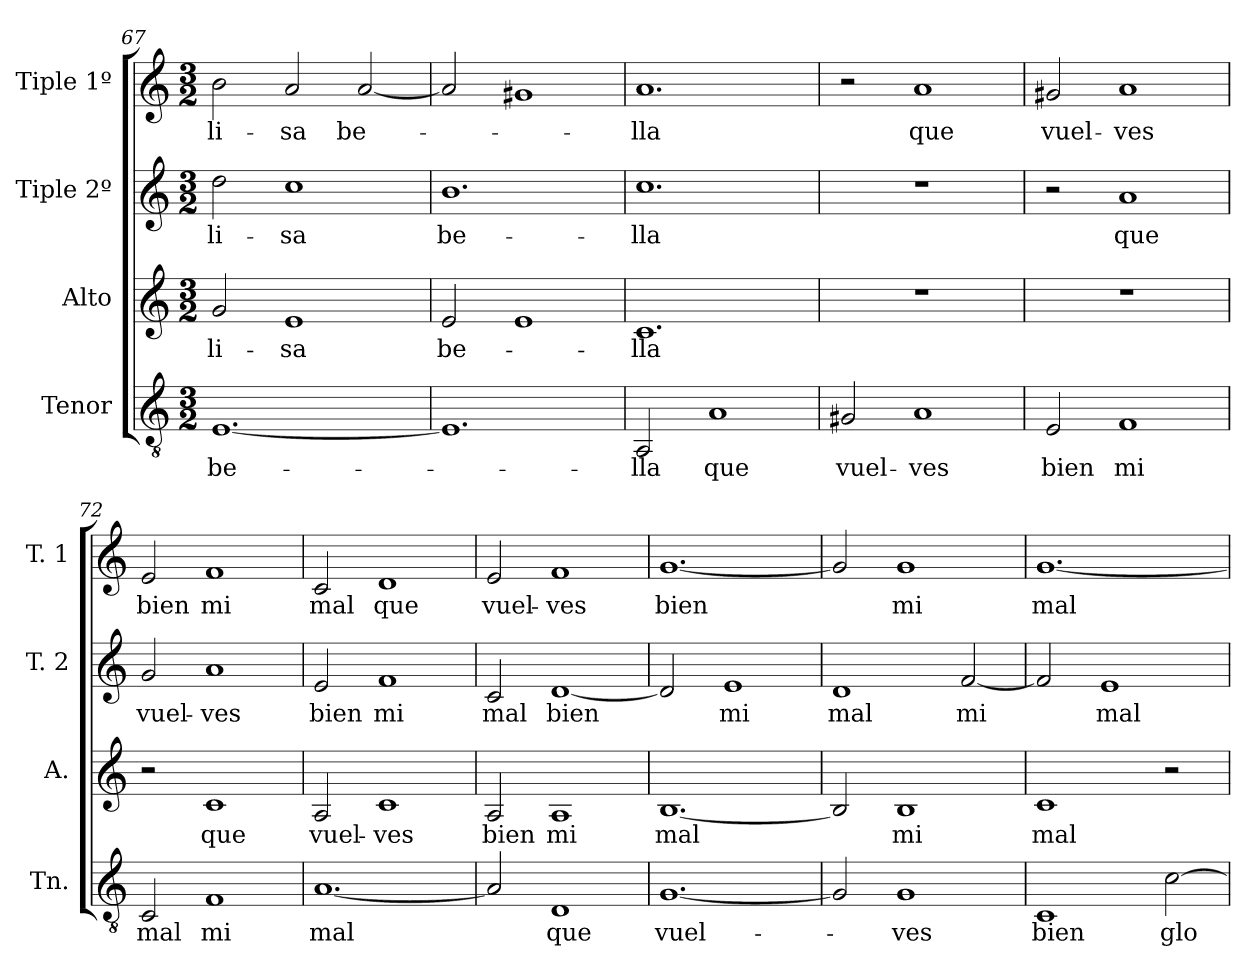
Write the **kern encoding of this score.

**kern	**text	**kern	**text	**kern	**text	**kern	**text
*part4	*part4	*part3	*part3	*part2	*part2	*part1	*part1
*staff4	*staff4	*staff3	*staff3	*staff2	*staff2	*staff1	*staff1
*I"Tenor	*	*I"Alto	*	*I"Tiple 2º	*	*I"Tiple 1º	*
*I'Tn.	*	*I'A.	*	*I'T. 2	*	*I'T. 1	*
*clefGv2	*	*clefG2	*	*clefG2	*	*clefG2	*
*M3/2	*	*M3/2	*	*M3/2	*	*M3/2	*
=67	=67	=67	=67	=67	=67	=67	=67
[1.E	be-	2g	-li-	2dd	-li-	2b	-li-
.	.	1e	-sa	1cc	-sa	2a	-sa
.	.	.	.	.	.	[2a	be-
=68	=68	=68	=68	=68	=68	=68	=68
1.E]	.	2e	be-	1.b	be-	2a]	.
.	.	1e	.	.	.	1g#X	.
=69	=69	=69	=69	=69	=69	=69	=69
2AA	-lla	1.c	-lla	1.cc	-lla	1.a	-lla
1A	que	.	.	.	.	.	.
=70	=70	=70	=70	=70	=70	=70	=70
2G#X	vuel-	1.r	.	1.r	.	2r	.
1A	-ves	.	.	.	.	1a	que
=71	=71	=71	=71	=71	=71	=71	=71
2E	bien	1.r	.	2r	.	2g#X	vuel-
1F	mi	.	.	1a	que	1a	-ves
=72	=72	=72	=72	=72	=72	=72	=72
2C	mal	2r	.	2g	vuel-	2e	bien
1F	mi	1c	que	1a	-ves	1f	mi
=73	=73	=73	=73	=73	=73	=73	=73
[1.A	mal	2A	vuel-	2e	bien	2c	mal
.	.	1c	-ves	1f	mi	1d	que
=74	=74	=74	=74	=74	=74	=74	=74
2A]	.	2A	bien	2c	mal	2e	vuel-
1D	que	1A	mi	[1d	bien	1f	-ves
=75	=75	=75	=75	=75	=75	=75	=75
[1.G	vuel-	[1.B	mal	2d]	.	[1.g	bien
.	.	.	.	1e	mi	.	.
=76	=76	=76	=76	=76	=76	=76	=76
2G]	.	2B]	.	1d	mal	2g]	.
1G	-ves	1B	-mi	.	.	1g	mi
.	.	.	.	[2f	mi	.	.
=77	=77	=77	=77	=77	=77	=77	=77
1C	bien	1c	mal	2f]	.	[1.g	mal
.	.	.	.	1e	mal	.	.
[2c	glo-	2r	.	.	.	.	.
=	=	=	=	=	=	=	=
*-	*-	*-	*-	*-	*-	*-	*-
